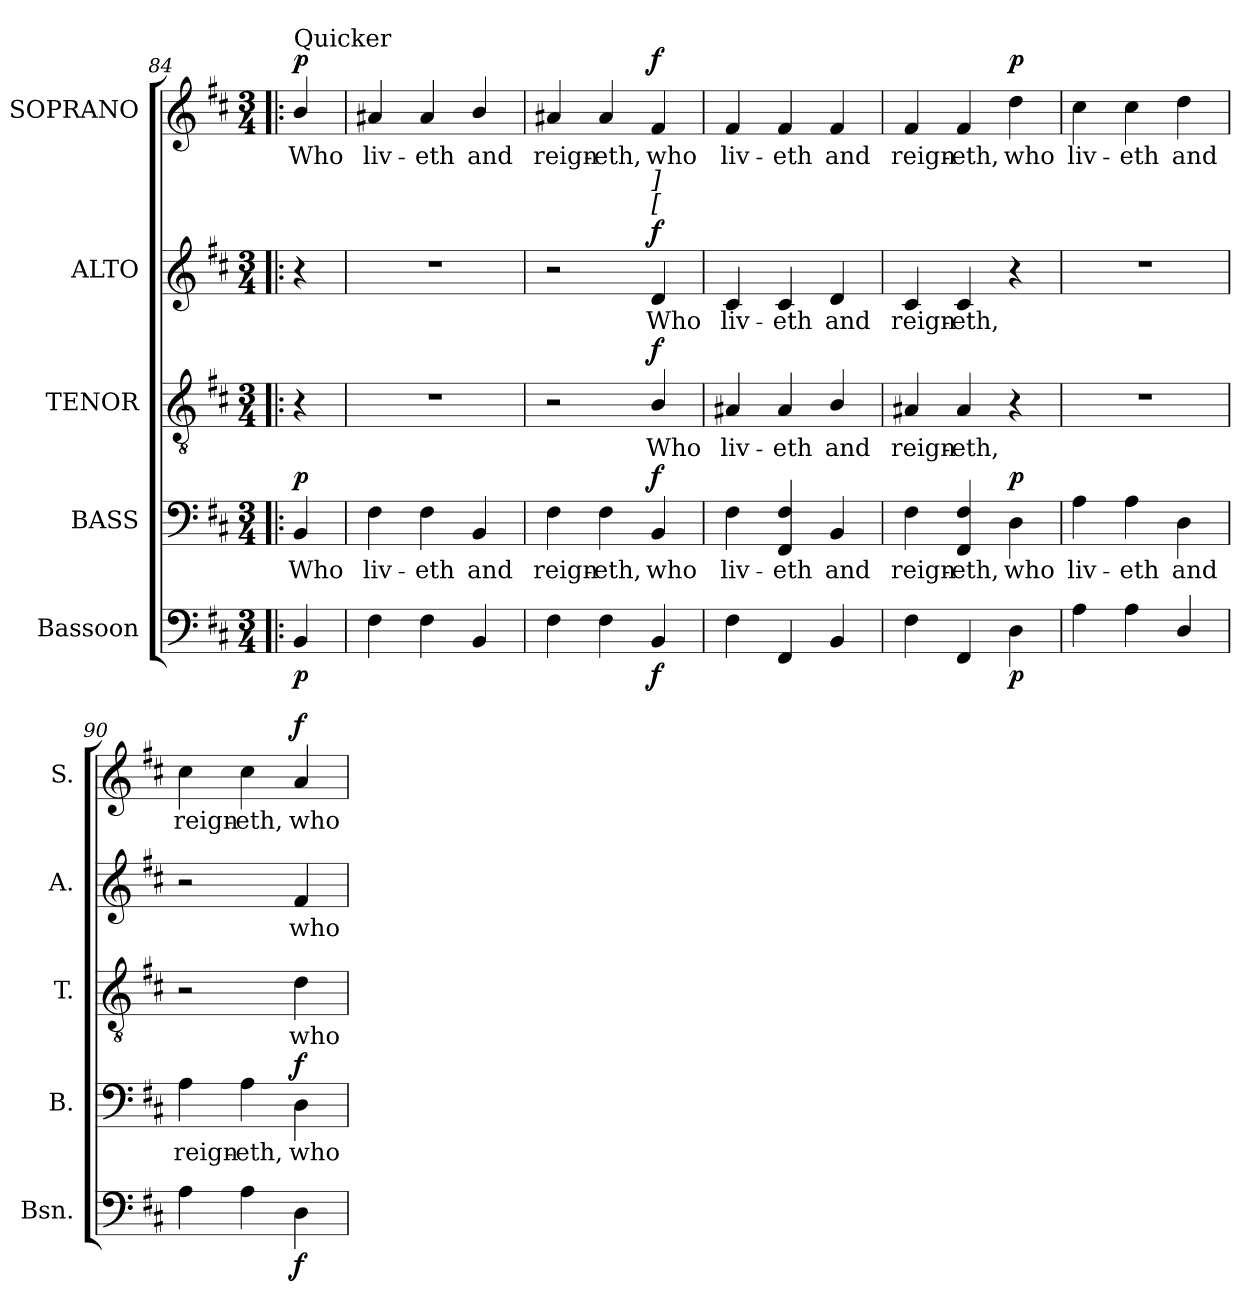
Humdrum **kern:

**kern	**dynam	**kern	**text	**dynam	**kern	**text	**dynam	**kern	**text	**dynam	**kern	**text	**dynam
*part5	*part5	*part4	*part4	*part4	*part3	*part3	*part3	*part2	*part2	*part2	*part1	*part1	*part1
*staff5	*staff5	*staff4	*staff4	*staff4	*staff3	*staff3	*staff3	*staff2	*staff2	*staff2	*staff1	*staff1	*staff1
*I"Bassoon	*	*I"BASS	*	*	*I"TENOR	*	*	*I"ALTO	*	*	*I"SOPRANO	*	*
*I'Bsn.	*	*I'B.	*	*	*I'T.	*	*	*I'A.	*	*	*I'S.	*	*
*clefF4	*	*clefF4	*	*	*clefGv2	*	*	*clefG2	*	*	*clefG2	*	*
*	*	*	*	*	*ITrd7c12	*	*	*	*	*	*	*	*
*k[f#c#]	*	*k[f#c#]	*	*	*k[f#c#]	*	*	*k[f#c#]	*	*	*k[f#c#]	*	*
*D:	*	*D:	*	*	*D:	*	*	*D:	*	*	*D:	*	*
*M3/4	*	*M3/4	*	*	*M3/4	*	*	*M3/4	*	*	*M3/4	*	*
=84!|:	=84!|:	=84!|:	=84!|:	=84!|:	=84!|:	=84!|:	=84!|:	=84!|:	=84!|:	=84!|:	=84!|:	=84!|:	=84!|:
!	!	!	!LO:LY:b:color=#000000	!	!	!	!	!	!	!	!	!	!
!	!	!	!	!	!	!	!	!	!	!	!LO:TX:a:t=Quicker	!	!
!	!	!	!	!	!	!	!	!	!	!	!	!LO:LY:b:color=#000000	!
4BBi/	p	4BBi/	Who	p	4r	.	.	4r	.	.	4bi/	Who	p
=85	=85	=85	=85	=85	=85	=85	=85	=85	=85	=85	=85	=85	=85
!	!	!	!LO:LY:b:color=#000000	!	!LO:N:vis=1	!	!	!LO:N:vis=1	!	!	!	!	!
!	!	!	!	!	!	!	!	!	!	!	!	!LO:LY:b:color=#000000	!
4F#i\	.	4F#i\	liv-	.	2.r	.	.	2.r	.	.	4a#Xi/	liv-	.
!	!	!	!LO:LY:b:color=#000000	!	!	!	!	!	!	!	!	!	!
!	!	!	!	!	!	!	!	!	!	!	!	!LO:LY:b:color=#000000	!
4F#i\	.	4F#i\	-eth	.	.	.	.	.	.	.	4a#i/	-eth	.
!	!	!	!LO:LY:b:color=#000000	!	!	!	!	!	!	!	!	!	!
!	!	!	!	!	!	!	!	!	!	!	!	!LO:LY:b:color=#000000	!
4BBi/	.	4BBi/	and	.	.	.	.	.	.	.	4bi/	and	.
=86	=86	=86	=86	=86	=86	=86	=86	=86	=86	=86	=86	=86	=86
!	!	!	!LO:LY:b:color=#000000	!	!	!	!	!	!	!	!	!	!
!	!	!	!	!	!	!	!	!	!	!	!	!LO:LY:b:color=#000000	!
4F#i\	.	4F#i\	reign-	.	2r	.	.	2r	.	.	4a#Xi/	reign-	.
!	!	!	!LO:LY:b:color=#000000	!	!	!	!	!	!	!	!	!	!
!	!	!	!	!	!	!	!	!	!	!	!	!LO:LY:b:color=#000000	!
4F#i\	.	4F#i\	-eth,	.	.	.	.	.	.	.	4a#i/	-eth,	.
!	!	!	!LO:LY:b:color=#000000	!	!	!	!	!	!	!	!	!	!
!	!	!	!	!	!	!LO:LY:b:color=#000000	!	!	!	!	!	!	!
!	!	!	!	!	!	!	!	!	!LO:LY:b:color=#000000	!	!	!	!
!	!	!	!	!	!	!	!	!LO:TX:a:i:t=[	!	!	!	!	!
!	!	!	!	!	!	!	!	!LO:TX:a:i:t=]	!	!	!	!	!
!	!	!	!	!	!	!	!	!	!	!	!	!LO:LY:b:color=#000000	!
4BBi/	f	4BBi/	who	f	4BBi/	Who	f	4di/	Who	f	4f#i/	who	f
=87	=87	=87	=87	=87	=87	=87	=87	=87	=87	=87	=87	=87	=87
!	!	!	!LO:LY:b:color=#000000	!	!	!	!	!	!	!	!	!	!
!	!	!	!	!	!	!LO:LY:b:color=#000000	!	!	!	!	!	!	!
!	!	!	!	!	!	!	!	!	!LO:LY:b:color=#000000	!	!	!	!
!	!	!	!	!	!	!	!	!	!	!	!	!LO:LY:b:color=#000000	!
4F#i\	.	4F#i\	liv-	.	4AA#Xi/	liv-	.	4c#i/	liv-	.	4f#i/	liv-	.
!	!	!	!LO:LY:b:color=#000000	!	!	!	!	!	!	!	!	!	!
!	!	!	!	!	!	!LO:LY:b:color=#000000	!	!	!	!	!	!	!
!	!	!	!	!	!	!	!	!	!LO:LY:b:color=#000000	!	!	!	!
!	!	!	!	!	!	!	!	!	!	!	!	!LO:LY:b:color=#000000	!
4FF#i/	.	4FF#i/ 4F#i	-eth	.	4AA#i/	-eth	.	4c#i/	-eth	.	4f#i/	-eth	.
!	!	!	!LO:LY:b:color=#000000	!	!	!	!	!	!	!	!	!	!
!	!	!	!	!	!	!LO:LY:b:color=#000000	!	!	!	!	!	!	!
!	!	!	!	!	!	!	!	!	!LO:LY:b:color=#000000	!	!	!	!
!	!	!	!	!	!	!	!	!	!	!	!	!LO:LY:b:color=#000000	!
4BBi/	.	4BBi/	and	.	4BBi/	and	.	4di/	and	.	4f#i/	and	.
=88	=88	=88	=88	=88	=88	=88	=88	=88	=88	=88	=88	=88	=88
!	!	!	!LO:LY:b:color=#000000	!	!	!	!	!	!	!	!	!	!
!	!	!	!	!	!	!LO:LY:b:color=#000000	!	!	!	!	!	!	!
!	!	!	!	!	!	!	!	!	!LO:LY:b:color=#000000	!	!	!	!
!	!	!	!	!	!	!	!	!	!	!	!	!LO:LY:b:color=#000000	!
4F#i\	.	4F#i\	reign-	.	4AA#Xi/	reign-	.	4c#i/	reign-	.	4f#i/	reign-	.
!	!	!	!LO:LY:b:color=#000000	!	!	!	!	!	!	!	!	!	!
!	!	!	!	!	!	!LO:LY:b:color=#000000	!	!	!	!	!	!	!
!	!	!	!	!	!	!	!	!	!LO:LY:b:color=#000000	!	!	!	!
!	!	!	!	!	!	!	!	!	!	!	!	!LO:LY:b:color=#000000	!
4FF#i/	.	4FF#i/ 4F#i	-eth,	.	4AA#i/	-eth,	.	4c#i/	-eth,	.	4f#i/	-eth,	.
!	!	!	!LO:LY:b:color=#000000	!	!	!	!	!	!	!	!	!	!
!	!	!	!	!	!	!	!	!	!	!	!	!LO:LY:b:color=#000000	!
4Di\	p	4Di\	who	p	4r	.	.	4r	.	.	4ddi\	who	p
=89	=89	=89	=89	=89	=89	=89	=89	=89	=89	=89	=89	=89	=89
!	!	!	!LO:LY:b:color=#000000	!	!LO:N:vis=1	!	!	!LO:N:vis=1	!	!	!	!	!
!	!	!	!	!	!	!	!	!	!	!	!	!LO:LY:b:color=#000000	!
4Ai\	.	4Ai\	liv-	.	2.r	.	.	2.r	.	.	4cc#i\	liv-	.
!	!	!	!LO:LY:b:color=#000000	!	!	!	!	!	!	!	!	!	!
!	!	!	!	!	!	!	!	!	!	!	!	!LO:LY:b:color=#000000	!
4Ai\	.	4Ai\	-eth	.	.	.	.	.	.	.	4cc#i\	-eth	.
!	!	!	!LO:LY:b:color=#000000	!	!	!	!	!	!	!	!	!	!
!	!	!	!	!	!	!	!	!	!	!	!	!LO:LY:b:color=#000000	!
4Di/	.	4Di\	and	.	.	.	.	.	.	.	4ddi\	and	.
=90	=90	=90	=90	=90	=90	=90	=90	=90	=90	=90	=90	=90	=90
!	!	!	!LO:LY:b:color=#000000	!	!	!	!	!	!	!	!	!	!
!	!	!	!	!	!	!	!	!	!	!	!	!LO:LY:b:color=#000000	!
4Ai\	.	4Ai\	reign-	.	2r	.	.	2r	.	.	4cc#i\	reign-	.
!	!	!	!LO:LY:b:color=#000000	!	!	!	!	!	!	!	!	!	!
!	!	!	!	!	!	!	!	!	!	!	!	!LO:LY:b:color=#000000	!
4Ai\	.	4Ai\	-eth,	.	.	.	.	.	.	.	4cc#i\	-eth,	.
!	!	!	!LO:LY:b:color=#000000	!	!	!	!	!	!	!	!	!	!
!	!	!	!	!	!	!LO:LY:b:color=#000000	!	!	!	!	!	!	!
!	!	!	!	!	!	!	!	!	!LO:LY:b:color=#000000	!	!	!	!
!	!	!	!	!	!	!	!	!	!	!	!	!LO:LY:b:color=#000000	!
4Di\	f	4Di\	who	f	4Di\	who	.	4f#i/	who	.	4ai/	who	f
=	=	=	=	=	=	=	=	=	=	=	=	=	=
*-	*-	*-	*-	*-	*-	*-	*-	*-	*-	*-	*-	*-	*-
